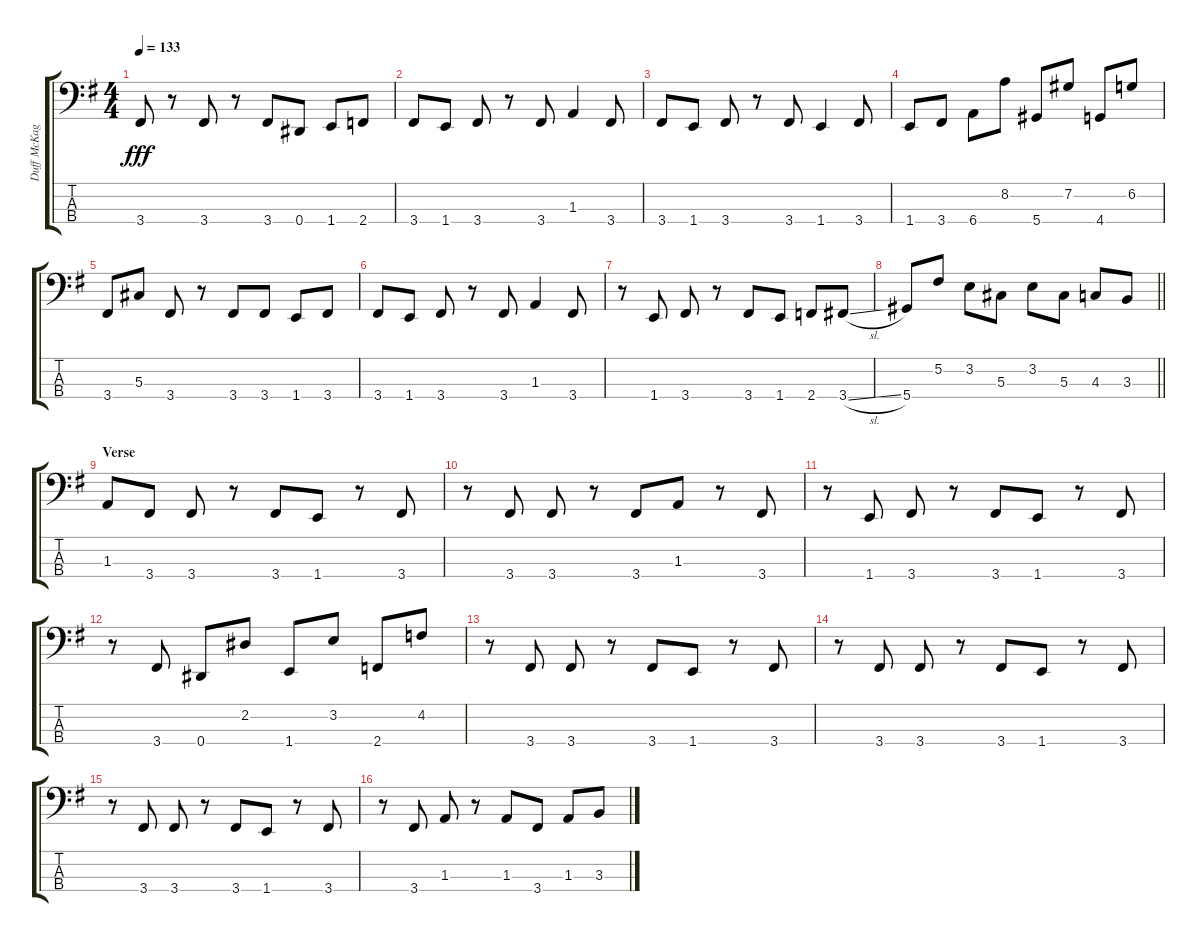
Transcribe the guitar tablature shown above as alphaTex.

\track ("Duff McKagan - Bass" "Duff McKag") {instrument electricbasspick}
\staff {score tabs}
\tuning (Gb2 Db2 Ab1 Eb1) {hide}
\ts (4 4)
\tempo 133
\clef f4
\ks g
3.4.8{dy fff} r.8 3.4.8 r.8 3.4.8 0.4.8 1.4.8 2.4.8 |
3.4.8 1.4.8 3.4.8 r.8 3.4.8 1.3.4 3.4.8 |
3.4.8 1.4.8 3.4.8 r.8 3.4.8 1.4.4 3.4.8 |
1.4.8 3.4.8 6.4.8 8.2.8 5.4.8 7.2.8 4.4.8 6.2.8 |
3.4.8 5.3.8 3.4.8 r.8 3.4.8 3.4.8 1.4.8 3.4.8 |
3.4.8 1.4.8 3.4.8 r.8 3.4.8 1.3.4 3.4.8 |
r.8 1.4.8 3.4.8 r.8 3.4.8 1.4.8 2.4.8 3.4{sl}.8 |
\barLineRight lightlight
5.4.8 5.2.8 3.2.8 5.3.8 3.2.8 5.3.8 4.3.8 3.3.8 |
\section ("" "Verse")
1.3.8 3.4.8 3.4.8 r.8 3.4.8 1.4.8 r.8 3.4.8 |
r.8 3.4.8 3.4.8 r.8 3.4.8 1.3.8 r.8 3.4.8 |
r.8 1.4.8 3.4.8 r.8 3.4.8 1.4.8 r.8 3.4.8 |
r.8 3.4.8 0.4.8 2.2.8 1.4.8 3.2.8 2.4.8 4.2.8 |
r.8 3.4.8 3.4.8 r.8 3.4.8 1.4.8 r.8 3.4.8 |
r.8 3.4.8 3.4.8 r.8 3.4.8 1.4.8 r.8 3.4.8 |
r.8 3.4.8 3.4.8 r.8 3.4.8 1.4.8 r.8 3.4.8 |
r.8 3.4.8 1.3.8 r.8 1.3.8 3.4.8 1.3.8 3.3.8
